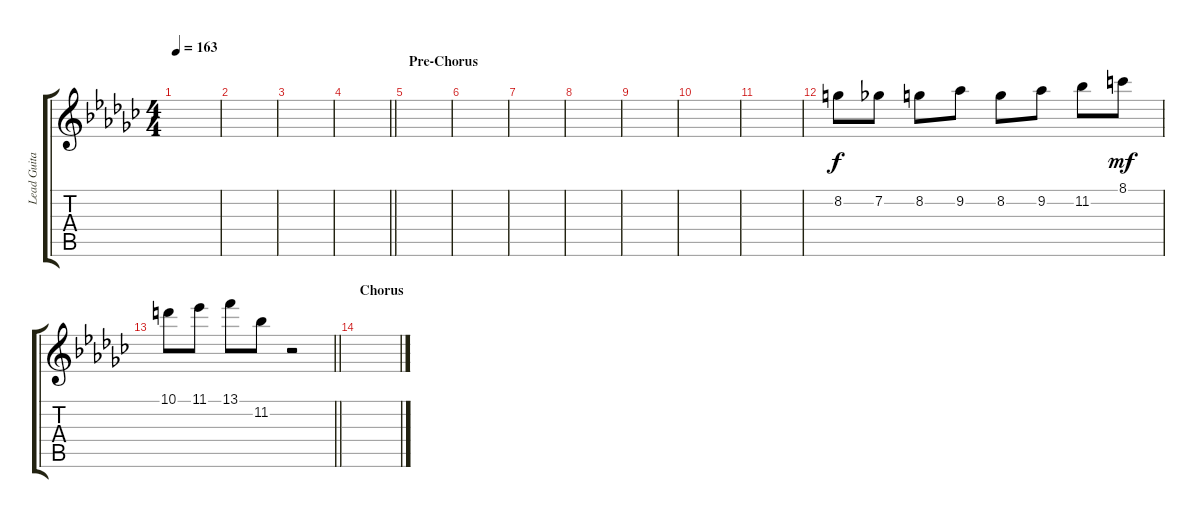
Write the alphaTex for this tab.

\track ("Lead Guitar" "Lead Guita") {instrument distortionguitar}
\staff {score tabs}
\tuning (E4 B3 G3 D3 A2 E2) {hide}
\ts (4 4)
\tempo 163
\clef g2
\ks gb
|
|
|
\barLineRight lightlight
|
\section ("" "Pre-Chorus")
|
|
|
|
|
|
|
8.2.8{dy f} 7.2.8 8.2.8 9.2.8 8.2.8 9.2.8 11.2.8 8.1.8{dy mf} |
\barLineRight lightlight
10.1.8 11.1.8 13.1.8 11.2.8 r.2 |
\section ("" "Chorus")
